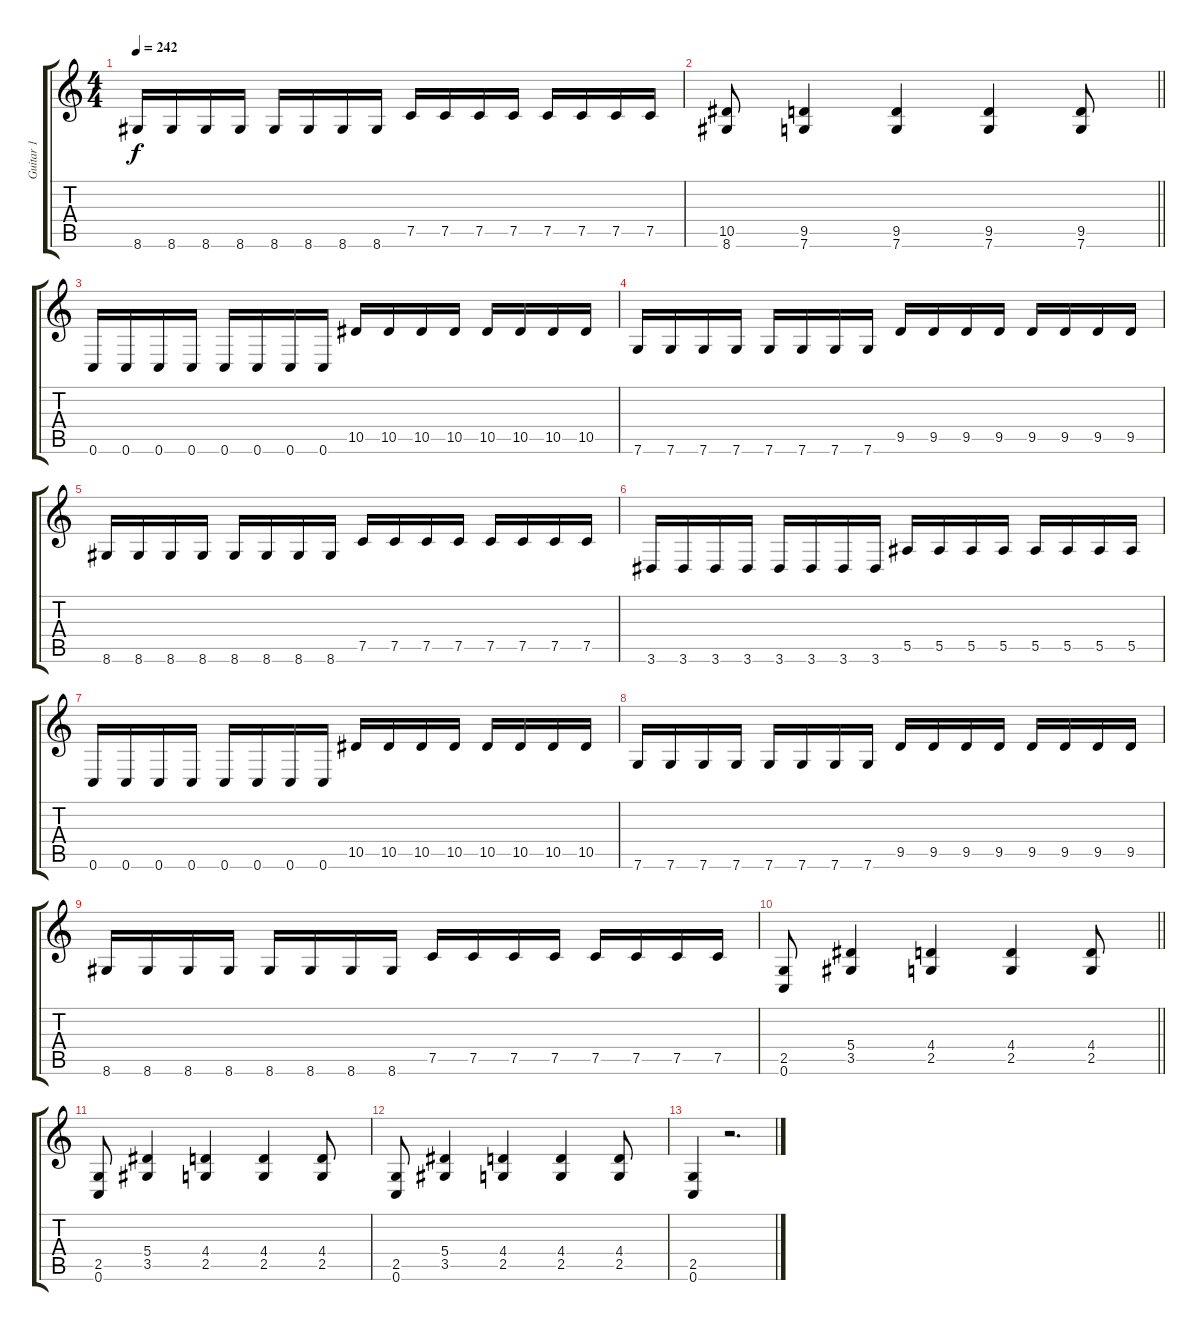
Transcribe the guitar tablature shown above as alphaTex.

\track ("Guitar 1" "Guitar 1") {instrument distortionguitar}
\staff {score tabs}
\tuning (C4 G3 Eb3 Bb2 F2 C2) {hide}
\ts (4 4)
\tempo 242
\clef g2
\ks c
8.6.16{dy f} 8.6.16 8.6.16 8.6.16 8.6.16 8.6.16 8.6.16 8.6.16 7.5.16 7.5.16 7.5.16 7.5.16 7.5.16 7.5.16 7.5.16 7.5.16 |
\barLineRight lightlight
(10.5 8.6).8 (9.5 7.6).4 (9.5 7.6).4 (9.5 7.6).4 (9.5 7.6).8 |
0.6.16 0.6.16 0.6.16 0.6.16 0.6.16 0.6.16 0.6.16 0.6.16 10.5.16 10.5.16 10.5.16 10.5.16 10.5.16 10.5.16 10.5.16 10.5.16 |
7.6.16 7.6.16 7.6.16 7.6.16 7.6.16 7.6.16 7.6.16 7.6.16 9.5.16 9.5.16 9.5.16 9.5.16 9.5.16 9.5.16 9.5.16 9.5.16 |
8.6.16 8.6.16 8.6.16 8.6.16 8.6.16 8.6.16 8.6.16 8.6.16 7.5.16 7.5.16 7.5.16 7.5.16 7.5.16 7.5.16 7.5.16 7.5.16 |
3.6.16 3.6.16 3.6.16 3.6.16 3.6.16 3.6.16 3.6.16 3.6.16 5.5.16 5.5.16 5.5.16 5.5.16 5.5.16 5.5.16 5.5.16 5.5.16 |
0.6.16 0.6.16 0.6.16 0.6.16 0.6.16 0.6.16 0.6.16 0.6.16 10.5.16 10.5.16 10.5.16 10.5.16 10.5.16 10.5.16 10.5.16 10.5.16 |
7.6.16 7.6.16 7.6.16 7.6.16 7.6.16 7.6.16 7.6.16 7.6.16 9.5.16 9.5.16 9.5.16 9.5.16 9.5.16 9.5.16 9.5.16 9.5.16 |
8.6.16 8.6.16 8.6.16 8.6.16 8.6.16 8.6.16 8.6.16 8.6.16 7.5.16 7.5.16 7.5.16 7.5.16 7.5.16 7.5.16 7.5.16 7.5.16 |
\barLineRight lightlight
(2.5 0.6).8 (5.4 3.5).4 (4.4 2.5).4 (4.4 2.5).4 (4.4 2.5).8 |
(2.5 0.6).8 (5.4 3.5).4 (4.4 2.5).4 (4.4 2.5).4 (4.4 2.5).8 |
(2.5 0.6).8 (5.4 3.5).4 (4.4 2.5).4 (4.4 2.5).4 (4.4 2.5).8 |
(2.5 0.6).4 r.2{d}
